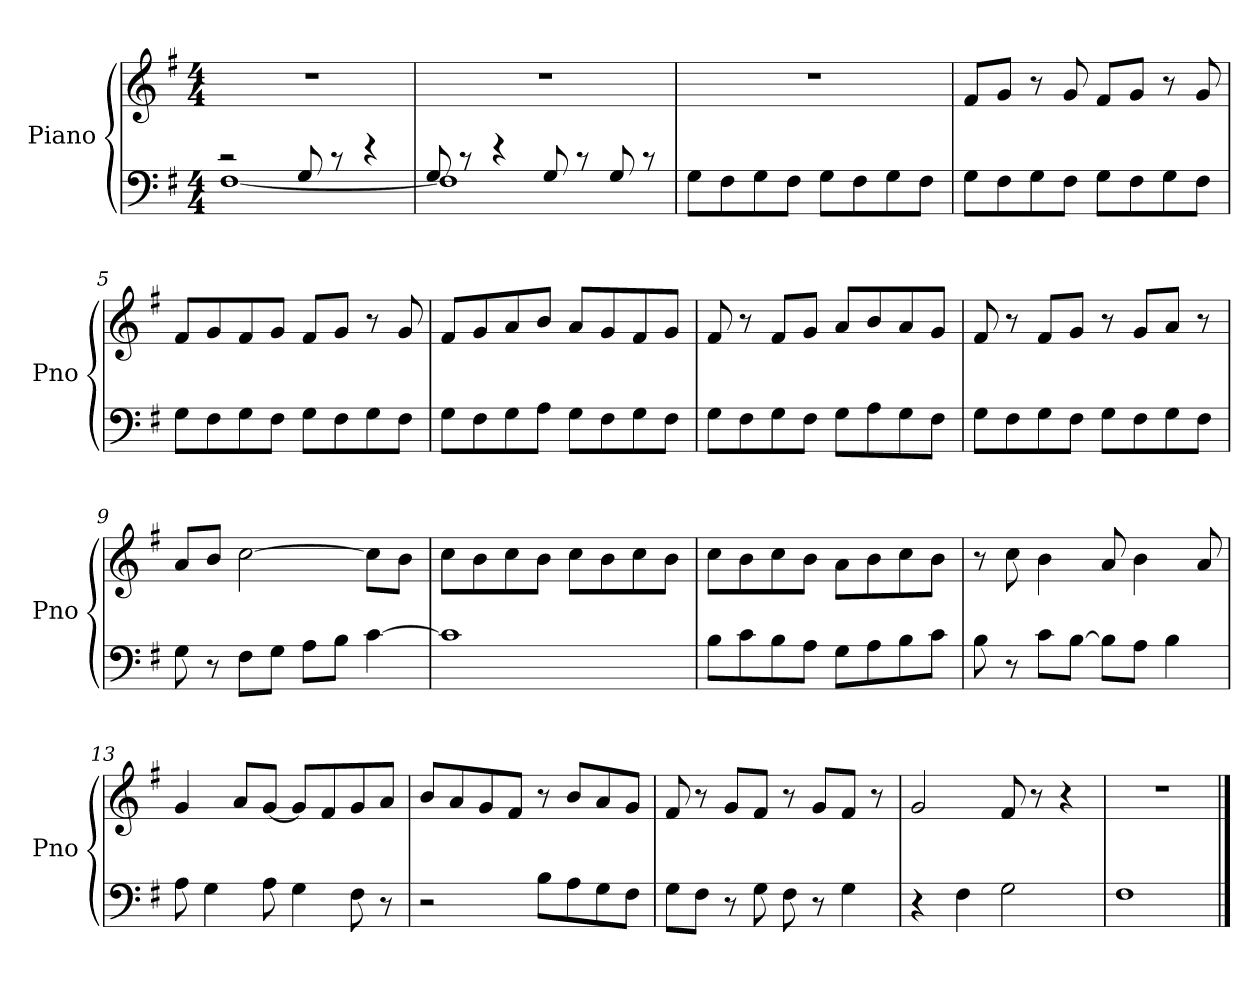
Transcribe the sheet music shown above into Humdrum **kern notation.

**kern	**kern
*part2	*part1
*staff2	*staff1
*I"Piano	*I"Piano
*I'Pno	*I'Pno
*clefF4	*clefG2
*k[f#]	*k[f#]
*M4/4	*M4/4
*MM112	*MM112
=1	=1
*^	*
2r	[1F#	1r
8G/	.	.
8r	.	.
4r	.	.
=2	=2	=2
8G/	1F#]	1r
8r	.	.
4r	.	.
8G/	.	.
8r	.	.
8G/	.	.
8r	.	.
*v	*v	*
=3	=3
8G\L	1r
8F#\	.
8G\	.
8F#\J	.
8G\L	.
8F#\	.
8G\	.
8F#\J	.
!!LO:LB:g=z
=4	=4
8G\L	8f#/L
8F#\	8g/J
8G\	8r
8F#\J	8g/
8G\L	8f#/L
8F#\	8g/J
8G\	8r
8F#\J	8g/
=5	=5
8G\L	8f#/L
8F#\	8g/
8G\	8f#/
8F#\J	8g/J
8G\L	8f#/L
8F#\	8g/J
8G\	8r
8F#\J	8g/
=6	=6
8G\L	8f#/L
8F#\	8g/
8G\	8a/
8A\J	8b/J
8G\L	8a/L
8F#\	8g/
8G\	8f#/
8F#\J	8g/J
!!LO:LB:g=z
=7	=7
8G\L	8f#/
8F#\	8r
8G\	8f#/L
8F#\J	8g/J
8G\L	8a/L
8A\	8b/
8G\	8a/
8F#\J	8g/J
=8	=8
8G\L	8f#/
8F#\	8r
8G\	8f#/L
8F#\J	8g/J
8G\L	8r
8F#\	8g/L
8G\	8a/J
8F#\J	8r
=9	=9
8G\	8a/L
8r	8b/J
8F#\L	[2cc\
8G\J	.
8A\L	.
8B\J	.
[4c\	8cc\L]
.	8b\J
!!LO:LB:g=z
=10	=10
1c]	8cc\L
.	8b\
.	8cc\
.	8b\J
.	8cc\L
.	8b\
.	8cc\
.	8b\J
=11	=11
8B\L	8cc\L
8c\	8b\
8B\	8cc\
8A\J	8b\J
8G\L	8a\L
8A\	8b\
8B\	8cc\
8c\J	8b\J
=12	=12
8B\	8r
8r	8cc\
8c\L	4b\
[8B\J	.
8B\L]	8a/
8A\J	4b\
4B\	.
.	8a/
!!LO:LB:g=z
=13	=13
8A\	4g/
4G\	.
.	8a/L
8A\	[8g/J
4G\	8g/L]
.	8f#/
8F#\	8g/
8r	8a/J
=14	=14
2r	8b/L
.	8a/
.	8g/
.	8f#/J
8B\L	8r
8A\	8b/L
8G\	8a/
8F#\J	8g/J
=15	=15
8G\L	8f#/
8F#\J	8r
8r	8g/L
8G\	8f#/J
8F#\	8r
8r	8g/L
4G\	8f#/J
.	8r
=16	=16
4r	2g/
4F#\	.
2G\	8f#/
.	8r
.	4r
=17	=17
1F#	1r
==	==
*-	*-
